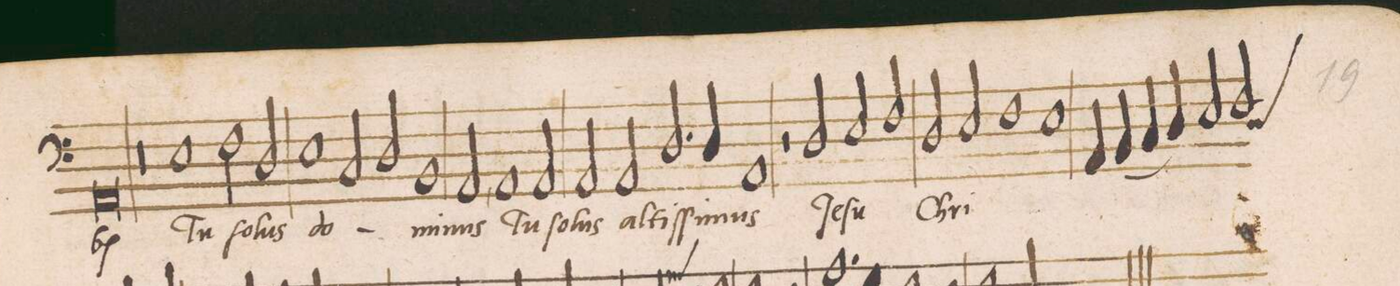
**kern	**text
*I"BASVS	*
*clefF4	*
*k[]	*
*met(C|)	*
*M2/1	*
0AA	-b(is)
=64-	=64-
0r	.
=65-	=65-
1E	Tu
=66-	=66-
2F\	ſo-
2D/	-lus
1E	do-
=67-	=67-
2C/	.
2D/	.
1BB	-mi-
=68-	=68-
2AA,/	-nus
1AA	Tu
2AA/	ſo-
=69-	=69-
2AA/	-lus
2AA/	al-
2.D/	-tiſ-
4D/	-ſi-
=70-	=70-
1AA	mus
2r	.
2D/	Je-
=71-	=71-
2E/	-ſu
2F/	.
2D/	Chri-
2E/	.
=72-	=72-
1F	.
1E	.
=73-	=73-
(4AA/	.
4BB/	.
4C/	.
4D/)	.
2E/	.
*custos:D	*
2F/	.
=74-	=74-
*-	*-
